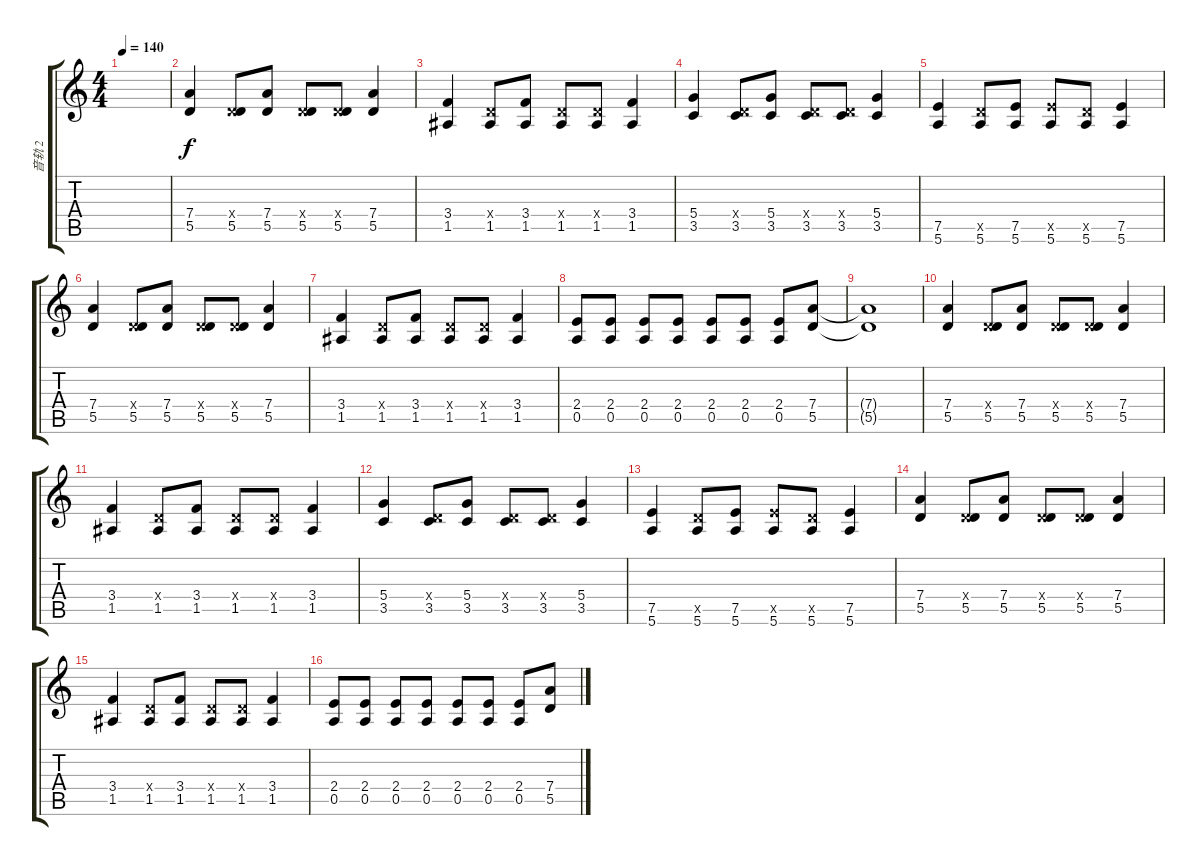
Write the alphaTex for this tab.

\track ("音轨 2" "音轨 2") {instrument overdrivenguitar}
\staff {score tabs}
\tuning (E4 B3 G3 D3 A2 E2) {hide}
\ts (4 4)
\tempo 140
\clef g2
\ks c
|
(7.4 5.5).4 (0.4{x} 5.5).8 (7.4 5.5).8 (0.4{x} 5.5).8 (0.4{x} 5.5).8 (7.4 5.5).4 |
(3.4 1.5).4 (0.4{x} 1.5).8 (3.4 1.5).8 (0.4{x} 1.5).8 (0.4{x} 1.5).8 (3.4 1.5).4 |
(5.4 3.5).4 (0.4{x} 3.5).8 (5.4 3.5).8 (0.4{x} 3.5).8 (0.4{x} 3.5).8 (5.4 3.5).4 |
(7.5 5.6).4 (5.5{x} 5.6).8 (7.5 5.6).8 (7.5{x} 5.6).8 (5.5{x} 5.6).8 (7.5 5.6).4 |
(7.4 5.5).4 (0.4{x} 5.5).8 (7.4 5.5).8 (0.4{x} 5.5).8 (0.4{x} 5.5).8 (7.4 5.5).4 |
(3.4 1.5).4 (0.4{x} 1.5).8 (3.4 1.5).8 (0.4{x} 1.5).8 (0.4{x} 1.5).8 (3.4 1.5).4 |
(2.4 0.5).8 (2.4 0.5).8 (2.4 0.5).8 (2.4 0.5).8 (2.4 0.5).8 (2.4 0.5).8 (2.4 0.5).8 (7.4 5.5).8 |
(7.4{t} 5.5{t}).1 |
(7.4 5.5).4 (0.4{x} 5.5).8 (7.4 5.5).8 (0.4{x} 5.5).8 (0.4{x} 5.5).8 (7.4 5.5).4 |
(3.4 1.5).4 (0.4{x} 1.5).8 (3.4 1.5).8 (0.4{x} 1.5).8 (0.4{x} 1.5).8 (3.4 1.5).4 |
(5.4 3.5).4 (0.4{x} 3.5).8 (5.4 3.5).8 (0.4{x} 3.5).8 (0.4{x} 3.5).8 (5.4 3.5).4 |
(7.5 5.6).4 (5.5{x} 5.6).8 (7.5 5.6).8 (7.5{x} 5.6).8 (5.5{x} 5.6).8 (7.5 5.6).4 |
(7.4 5.5).4 (0.4{x} 5.5).8 (7.4 5.5).8 (0.4{x} 5.5).8 (0.4{x} 5.5).8 (7.4 5.5).4 |
(3.4 1.5).4 (0.4{x} 1.5).8 (3.4 1.5).8 (0.4{x} 1.5).8 (0.4{x} 1.5).8 (3.4 1.5).4 |
(2.4 0.5).8 (2.4 0.5).8 (2.4 0.5).8 (2.4 0.5).8 (2.4 0.5).8 (2.4 0.5).8 (2.4 0.5).8 (7.4 5.5).8
